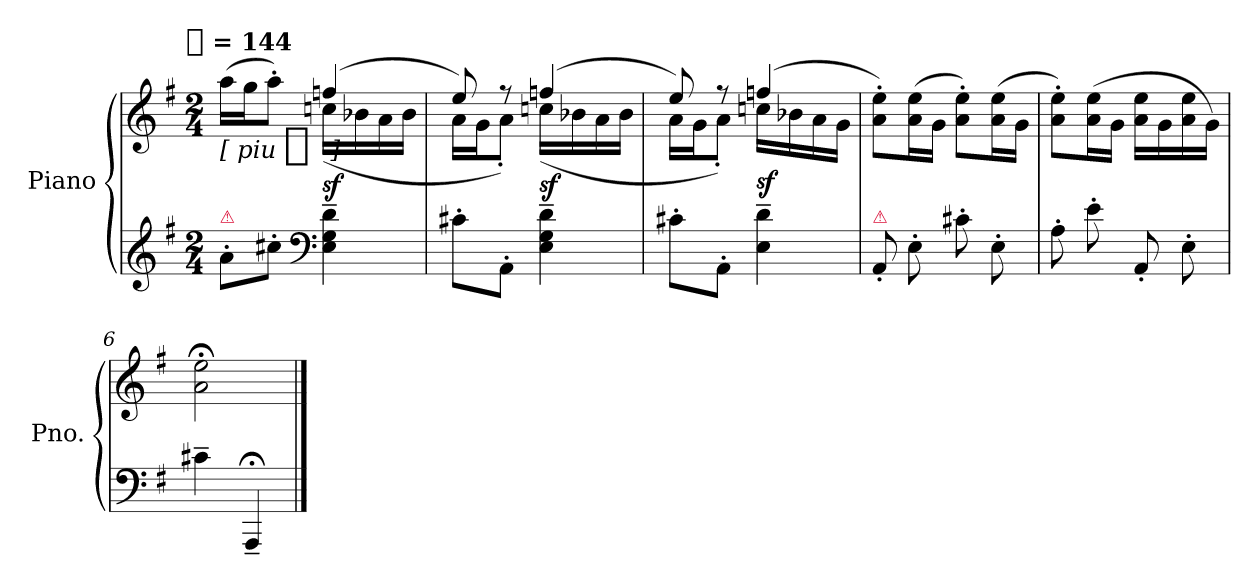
**kern	**kern	**dynam
*part1	*part1	*part1
*staff2	*staff1	*staff1/2
*I"Piano	*	*
*I'Pno.	*	*
*clefG2	*clefG2	*
*k[f#]	*k[f#]	*
*G:	*G:	*
!!LO:TX:omd:t=[quarter] = 144
*M2/4	*M2/4	*
*MM144	*MM144	*
=1	=1	=1
*	*^	*
!LO:TX:a:color=crimson:t=⚠	!	!	!
!	!	!	!LO:DY:t=[ piu %s ]
8a'L	(16aaLL	4ryy	f
.	16ggJ	.	.
8cc#X'J	8aa'J)	.	.
*clefF4	*	*	*
4E~ 4G~ 4d~	(4ffn	(16ccnLL	sf
.	.	16b-X	.
.	.	16a	.
.	.	16b-JJ	.
=2	=2	=2	=2
8c#X'L	8ee)	16aLL	.
.	.	16gJ	.
8AA'J	8r	8a'J)	.
4E~ 4G~ 4d~	(4ffn	(16ccnLL	sf
.	.	16b-X	.
.	.	16a	.
.	.	16b-JJ	.
=3	=3	=3	=3
8c#X'L	8ee)	16aLL	.
.	.	16gJ	.
8AA'J	8r	8a'J)	.
4E~ 4d~	(4ffn	16ccnLL	sf
.	.	16b-X	.
.	.	16a	.
.	.	16gJJ	.
=4	=4	=4	=4
!	!LO:TX:a:color=crimson:t=⚠	!	!
!LO:TX:a:color=crimson:t=⚠	!	!	!
*	*v	*v	*
8AA'	8a'< 8ee'<L)	.
8E'	(<16a 16eeL	.
.	16gJJ	.
8c#X'	8a'< 8ee'<L)	.
8E'	(<16a 16eeL	.
.	16gJJ	.
=5	=5	=5
8A'	8a'< 8ee'<L)	.
8e'	(<16a 16eeL	.
.	16gJJ	.
8AA'	16a\ 16ee\LL	.
.	16g\	.
8E'	16a\ 16ee\	.
.	16g\JJ)	.
=6	=6	=6
4c#X~	2a;< 2ee;<	.
4AAA;<~	.	.
==	==	==
*-	*-	*-
